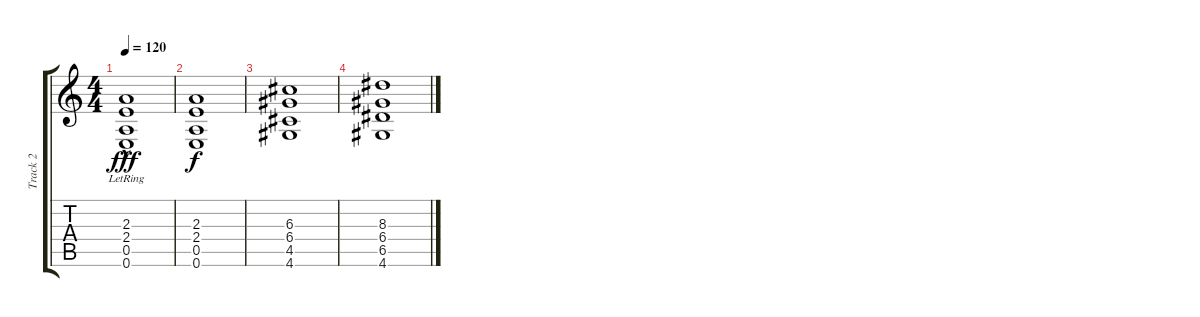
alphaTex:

\track ("Track 2" "Track 2") {instrument overdrivenguitar}
\staff {score tabs}
\tuning (E4 B3 G3 D3 A2 E2) {hide}
\ts (4 4)
\tempo 120
\clef g2
\ks c
(2.3{lr} 2.4{lr} 0.5{lr} 0.6{hac lr}).1{dy fff} |
(2.3 2.4 0.5 0.6).1{dy f} |
(6.3 6.4 4.5 4.6).1 |
(8.3 6.4 6.5 4.6).1
